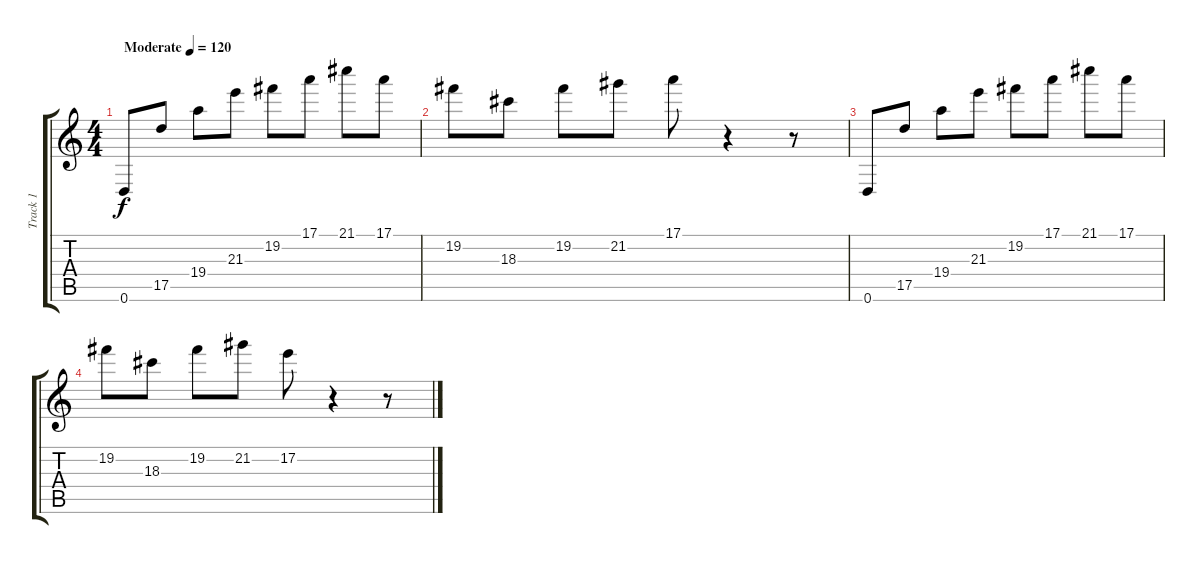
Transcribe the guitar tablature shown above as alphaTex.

\track ("Track 1" "Track 1") {instrument acousticguitarsteel}
\staff {score tabs}
\tuning (E4 B3 G3 D3 A2 D2) {hide}
\ts (4 4)
\tempo (120 "Moderate")
\clef g2
\ks c
0.6.8{dy f instrument acousticguitarsteel} 17.5.8 19.4.8 21.3.8 19.2.8 17.1.8 21.1.8 17.1.8 |
19.2.8 18.3.8 19.2.8 21.2.8 17.1.8 r.4 r.8 |
0.6.8 17.5.8 19.4.8 21.3.8 19.2.8 17.1.8 21.1.8 17.1.8 |
19.2.8 18.3.8 19.2.8 21.2.8 17.2.8 r.4 r.8
